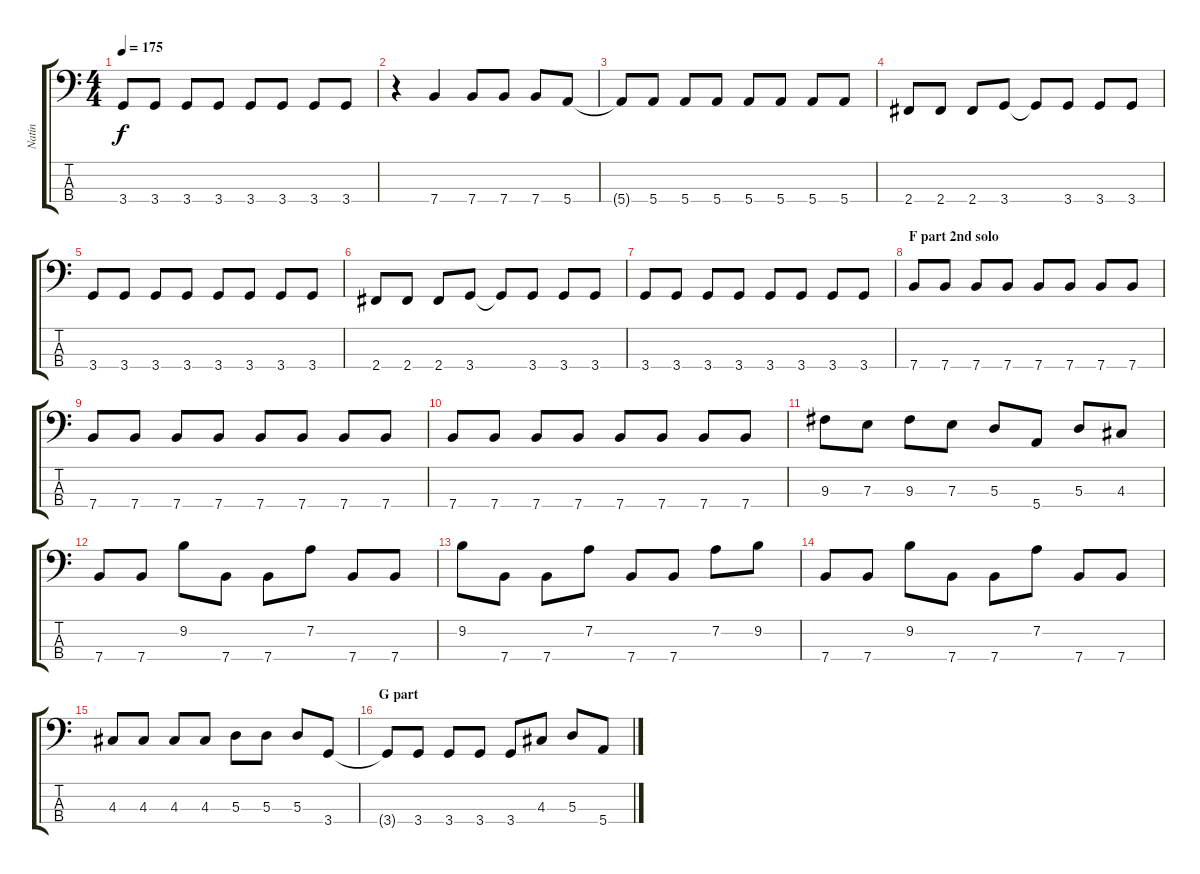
\track ("Natin" "Natin") {instrument electricbasspick}
\staff {score tabs}
\tuning (G2 D2 A1 E1) {hide}
\ts (4 4)
\tempo 175
\clef f4
\ks c
3.4.8{dy f} 3.4.8 3.4.8 3.4.8 3.4.8 3.4.8 3.4.8 3.4.8 |
r.4 7.4.4 7.4.8 7.4.8 7.4.8 5.4.8 |
5.4{t}.8 5.4.8 5.4.8 5.4.8 5.4.8 5.4.8 5.4.8 5.4.8 |
2.4.8 2.4.8 2.4.8 3.4.8 3.4{t}.8 3.4.8 3.4.8 3.4.8 |
3.4.8 3.4.8 3.4.8 3.4.8 3.4.8 3.4.8 3.4.8 3.4.8 |
2.4.8 2.4.8 2.4.8 3.4.8 3.4{t}.8 3.4.8 3.4.8 3.4.8 |
3.4.8 3.4.8 3.4.8 3.4.8 3.4.8 3.4.8 3.4.8 3.4.8 |
\section ("" "F part 2nd solo")
7.4.8 7.4.8 7.4.8 7.4.8 7.4.8 7.4.8 7.4.8 7.4.8 |
7.4.8 7.4.8 7.4.8 7.4.8 7.4.8 7.4.8 7.4.8 7.4.8 |
7.4.8 7.4.8 7.4.8 7.4.8 7.4.8 7.4.8 7.4.8 7.4.8 |
9.3.8 7.3.8 9.3.8 7.3.8 5.3.8 5.4.8 5.3.8 4.3.8 |
7.4.8 7.4.8 9.2.8 7.4.8 7.4.8 7.2.8 7.4.8 7.4.8 |
9.2.8 7.4.8 7.4.8 7.2.8 7.4.8 7.4.8 7.2.8 9.2.8 |
7.4.8 7.4.8 9.2.8 7.4.8 7.4.8 7.2.8 7.4.8 7.4.8 |
4.3.8 4.3.8 4.3.8 4.3.8 5.3.8 5.3.8 5.3.8 3.4.8 |
\section ("" "G part")
3.4{t}.8 3.4.8 3.4.8 3.4.8 3.4.8 4.3.8 5.3.8 5.4.8
